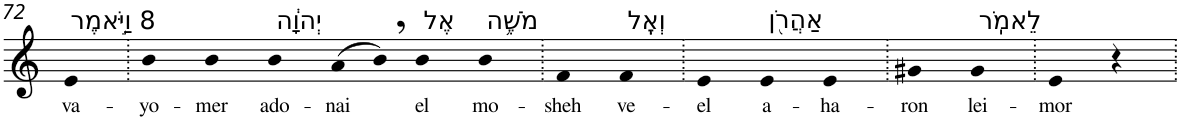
**kern	**text
*part1	*part1
*staff1	*staff1
*I"Piano	*
*I'Pno	*
!!LO:PB:g=z
*clefG2	*
*k[]	*
=72	=72
!LO:TX:a:t=8 וַיֹּ֣אמֶר	!
!	!LO:LY:b
4e	va-
=73.	=73.
!	!LO:LY:b
4b	-yo-
!	!LO:LY:b
4b	-mer
!LO:TX:a:t=יְהוָ֔ה	!
!	!LO:LY:b
4b	ado-
!	!LO:LY:b
(>8a	-nai
8b,)	.
!LO:TX:a:t=אֶל	!
!	!LO:LY:b
4b	el
!LO:TX:a:t=מֹשֶׁ֥ה	!
!	!LO:LY:b
4b	mo-
=74.	=74.
!	!LO:LY:b
4f	-sheh
!LO:TX:a:t=וְאֶֽל	!
!	!LO:LY:b
4f	ve-
=75.	=75.
!	!LO:LY:b
4e	-el
!LO:TX:a:t=אַהֲרֹ֖ן	!
!	!LO:LY:b
4e	a-
!	!LO:LY:b
4e	-ha-
=76.	=76.
!	!LO:LY:b
4g#X	-ron
!LO:TX:a:t=לֵאמֹֽר	!
!	!LO:LY:b
4g#	lei-
=77.	=77.
!	!LO:LY:b
4e	-mor
4r	.
=.	=.
*-	*-
